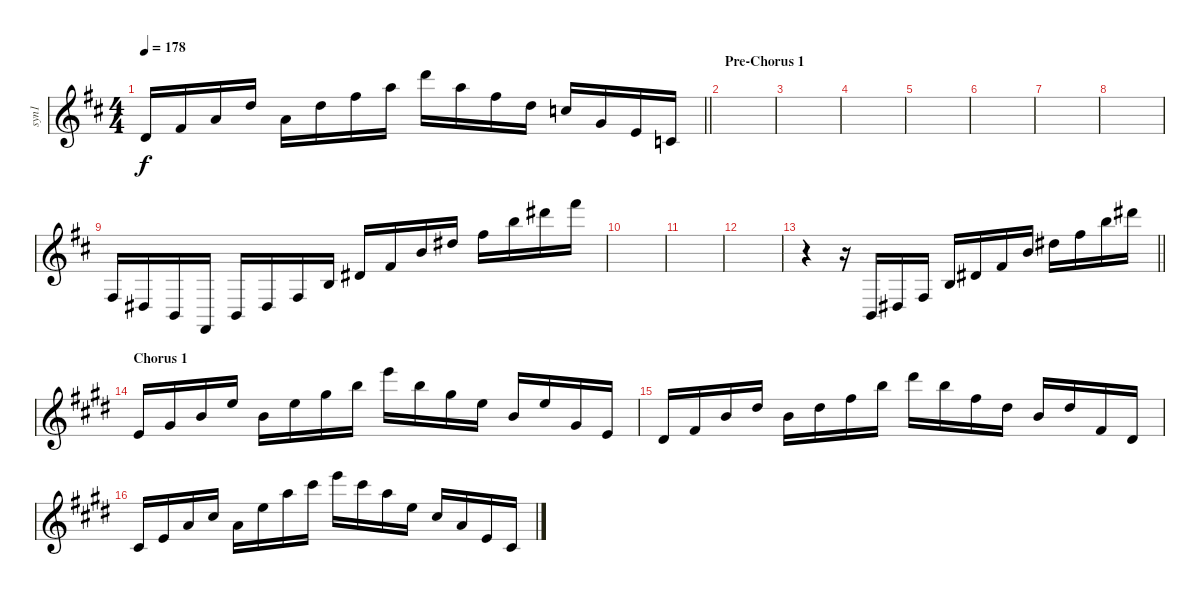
\track ("syn1" "syn1") {instrument drawbarorgan}
\staff {score}
\tuning (E4 B3 G3 D3 A2 E2) {hide}
\ts (4 4)
\tempo 178
\clef g2
\barLineRight lightlight
\ks d
3.2.16{dy f volume 14} 2.1.16 5.1.16 10.1.16 5.1.16 10.1.16 14.1.16 17.1.16 22.1.16{volume 8} 17.1.16 14.1.16 10.1.16 8.1.16 3.1.16 0.1.16 1.2.16 |
\section ("" "Pre-Chorus 1")
|
|
|
|
|
|
|
4.4.16{volume 16} 1.4.16 2.5.16 2.6.16 2.5.16 1.4.16 4.4.16 0.2.16 4.2.16 2.1.16 7.1.16 11.1.16 14.1.16 19.1.16 23.1.16 26.1.16 |
|
|
|
\barLineRight lightlight
r.4 r.16 2.5.16 1.4.16{volume 16} 4.4.16 0.2.16 4.2.16 2.1.16 7.1.16 11.1.16 14.1.16 19.1.16 23.1.16 |
\section ("" "Chorus 1")
\ks e
0.1.16{volume 8} 4.1.16{volume 14} 7.1.16 12.1.16 7.1.16 12.1.16 16.1.16 19.1.16 24.1.16{volume 8} 19.1.16 16.1.16 12.1.16 7.1.16 12.1.16 4.1.16 0.1.16 |
4.2.16{volume 14} 2.1.16 7.1.16 11.1.16 7.1.16 11.1.16 14.1.16 19.1.16 23.1.16{volume 8} 19.1.16 14.1.16 11.1.16 7.1.16 11.1.16 2.1.16 4.2.16 |
2.2.16{volume 14} 0.1.16 5.1.16 9.1.16 5.1.16 12.1.16 17.1.16 21.1.16 24.1.16{volume 8} 21.1.16 17.1.16 12.1.16 9.1.16 5.1.16 0.1.16 2.2.16
